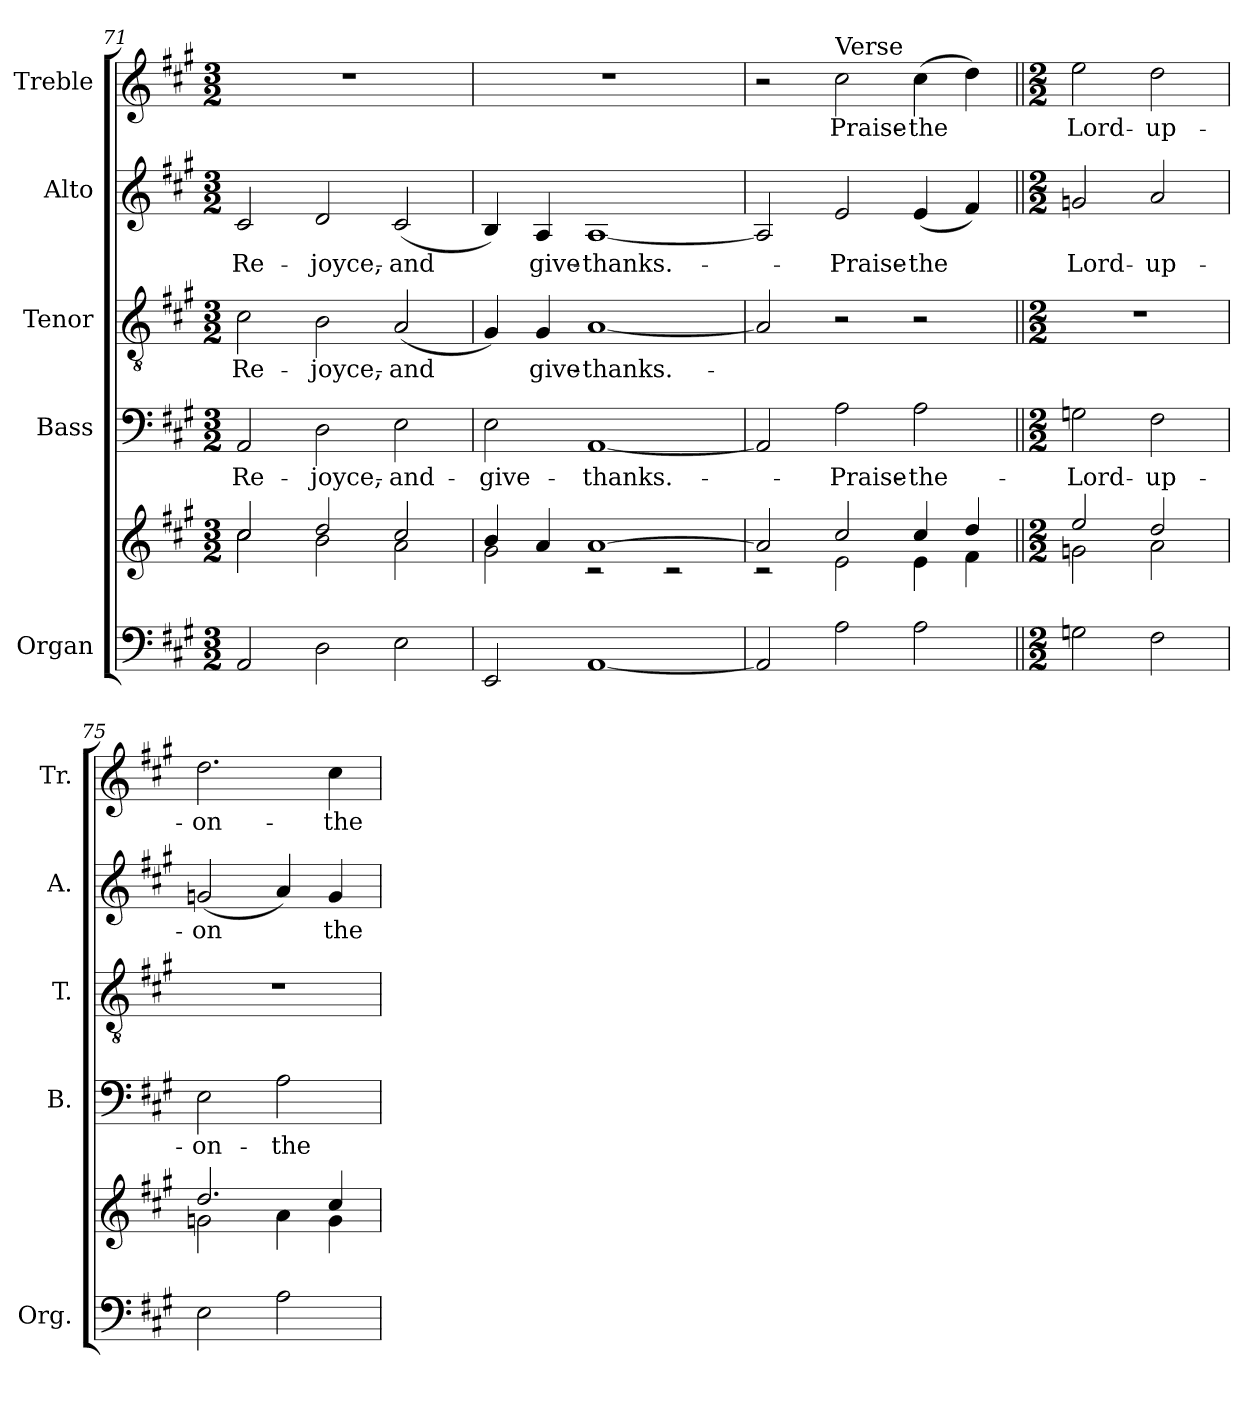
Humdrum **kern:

**kern	**kern	**kern	**text	**kern	**text	**kern	**text	**kern	**text
*part5	*part5	*part4	*part4	*part3	*part3	*part2	*part2	*part1	*part1
*staff6	*staff5	*staff4	*staff4	*staff3	*staff3	*staff2	*staff2	*staff1	*staff1
*I"Organ	*	*I"Bass	*	*I"Tenor	*	*I"Alto	*	*I"Treble	*
*I'Org.	*	*I'B.	*	*I'T.	*	*I'A.	*	*I'Tr.	*
*clefF4	*clefG2	*clefF4	*	*clefGv2	*	*clefG2	*	*clefG2	*
*	*	*	*	*ITrd7c12	*	*	*	*	*
*k[f#c#g#]	*k[f#c#g#]	*k[f#c#g#]	*	*k[f#c#g#]	*	*k[f#c#g#]	*	*k[f#c#g#]	*
*A:	*A:	*A:	*	*A:	*	*A:	*	*A:	*
*M3/2	*M3/2	*M3/2	*	*M3/2	*	*M3/2	*	*M3/2	*
=71	=71	=71	=71	=71	=71	=71	=71	=71	=71
*	*^	*	*	*	*	*	*	*	*
!	!	!	!	!LO:LY:b:color=#000000	!	!	!	!	!	!
!	!	!	!	!	!	!LO:LY:b:color=#000000	!	!	!	!
!	!	!	!	!	!	!	!	!LO:LY:b:color=#000000	!LO:N:vis=1	!
2AAi/	2cc#i/	2cc#i\	2AAi/	-Re-	2C#i\	Re-	2c#i/	-Re-	1.r	.
!	!	!	!	!LO:LY:b:color=#000000	!	!	!	!	!	!
!	!	!	!	!	!	!LO:LY:b:color=#000000	!	!	!	!
!	!	!	!	!	!	!	!	!LO:LY:b:color=#000000	!	!
2Di\	2ddi/	2bi\	2Di\	-joyce,-	2BBi\	-joyce,-	2di/	-joyce,-	.	.
!	!	!	!	!LO:LY:b:color=#000000	!	!	!	!	!	!
!	!	!	!	!	!	!LO:LY:b:color=#000000	!	!	!	!
!	!	!	!	!	!	!	!	!LO:LY:b:color=#000000	!	!
2Ei\	2cc#i/	2ai\	2Ei\	-and-	(2AAi/	-and	(2c#i/	-and	.	.
=72	=72	=72	=72	=72	=72	=72	=72	=72	=72	=72
!	!	!	!	!LO:LY:b:color=#000000	!	!	!	!	!LO:N:vis=1	!
2EEi/	4bi/	2g#i\	2Ei\	-give-	4GG#i/)	.	4Bi/)	.	1.r	.
!	!	!	!	!	!	!LO:LY:b:color=#000000	!	!	!	!
!	!	!	!	!	!	!	!	!LO:LY:b:color=#000000	!	!
.	4ai/	.	.	.	4GG#i/	give-	4Ai/	give-	.	.
!	!	!	!	!LO:LY:b:color=#000000	!	!	!	!	!	!
!	!	!	!	!	!	!LO:LY:b:color=#000000	!	!	!	!
!	!	!	!	!	!	!	!	!LO:LY:b:color=#000000	!	!
[1AAi	[1ai	2r	[1AAi	-thanks.-	[1AAi	-thanks.-	[1Ai	-thanks.-	.	.
.	.	2r	.	.	.	.	.	.	.	.
!!LO:PB:g=z
=73	=73	=73	=73	=73	=73	=73	=73	=73	=73	=73
2AAi/]	2ai/]	2r	2AAi/]	.	2AAi/]	.	2Ai/]	.	2r	.
!	!	!	!	!LO:LY:b:color=#000000	!	!	!	!	!	!
!	!	!	!	!	!	!	!	!LO:LY:b:color=#000000	!	!
!	!	!	!	!	!	!	!	!	!LO:TX:a:t=Verse	!
!	!	!	!	!	!	!	!	!	!	!LO:LY:b:color=#000000
2Ai\	2cc#i/	2ei\	2Ai\	-Praise-	2r	.	2ei/	-Praise-	2cc#i\	-Praise-
!	!	!	!	!LO:LY:b:color=#000000	!	!	!	!	!	!
!	!	!	!	!	!	!	!	!LO:LY:b:color=#000000	!	!
!	!	!	!	!	!	!	!	!	!	!LO:LY:b:color=#000000
2Ai\	4cc#i/	4ei\	2Ai\	-the-	2r	.	(4ei/	-the	(4cc#i\	-the
.	4ddi/	4f#i\	.	.	.	.	4f#i/)	.	4ddi\)	.
=74||	=74||	=74||	=74||	=74||	=74||	=74||	=74||	=74||	=74||	=74||
*M2/2	*M2/2	*	*M2/2	*	*M2/2	*	*M2/2	*	*M2/2	*
!	!	!	!	!LO:LY:b:color=#000000	!	!	!	!	!	!
!	!	!	!	!	!	!	!	!LO:LY:b:color=#000000	!	!
!	!	!	!	!	!	!	!	!	!	!LO:LY:b:color=#000000
2Gni\	2eei/	2gni\	2Gni\	-Lord-	1r	.	2gni/	Lord-	2eei\	Lord-
!	!	!	!	!LO:LY:b:color=#000000	!	!	!	!	!	!
!	!	!	!	!	!	!	!	!LO:LY:b:color=#000000	!	!
!	!	!	!	!	!	!	!	!	!	!LO:LY:b:color=#000000
2F#i\	2ddi/	2ai\	2F#i\	-up-	.	.	2ai/	-up-	2ddi\	-up-
=75	=75	=75	=75	=75	=75	=75	=75	=75	=75	=75
!	!	!	!	!LO:LY:b:color=#000000	!	!	!	!	!	!
!	!	!	!	!	!	!	!	!LO:LY:b:color=#000000	!	!
!	!	!	!	!	!	!	!	!	!	!LO:LY:b:color=#000000
2Ei\	2.ddi/	2gni\	2Ei\	-on-	1r	.	(2gni/	-on	2.ddi\	-on-
!	!	!	!	!LO:LY:b:color=#000000	!	!	!	!	!	!
2Ai\	.	4ai\	2Ai\	-the-	.	.	4ai/)	.	.	.
!	!	!	!	!	!	!	!	!LO:LY:b:color=#000000	!	!
!	!	!	!	!	!	!	!	!	!	!LO:LY:b:color=#000000
.	4cc#i/	4gi\	.	.	.	.	4gi/	the-	4cc#i\	-the-
*	*v	*v	*	*	*	*	*	*	*	*
=	=	=	=	=	=	=	=	=	=
*-	*-	*-	*-	*-	*-	*-	*-	*-	*-
